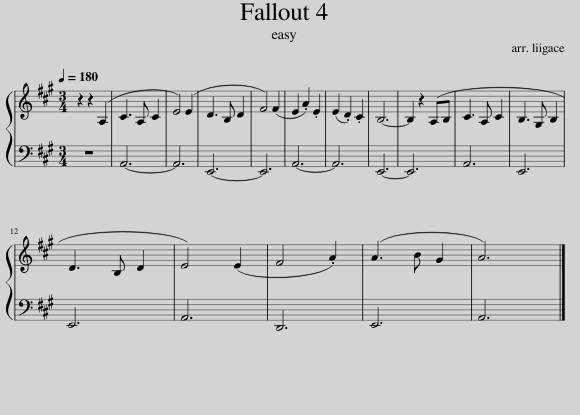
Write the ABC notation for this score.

X:1
%%score { 1 | 2 }
L:1/8
Q:1/4=180
M:3/4
I:linebreak $
K:A
V:1 treble
V:2 bass
V:1
 z2 z2 (A,2 | C3 A, C2 | E4) (E2 | D3 B, D2 | F4) (F2 | %5
 E2 .A2) .E2 | (E2 .D2) .C2 | B,6- | B,2 z2 (A,B, | C3 A, C2 | %10
 B,3 G, B,2 |$ D3 B, D2 | E4) (E2 | F4 .A2) | (A3 B G2 | %15
 A6) |] %16
V:2
 z6 | A,,6- | A,,6 | E,,6- | E,,6 | %5
 A,,6- | A,,6 | E,,6- | E,,6 | A,,6 | %10
 E,,6 |$ E,,6 | A,,6 | D,,6 | E,,6 | %15
 A,,6 |] %16
